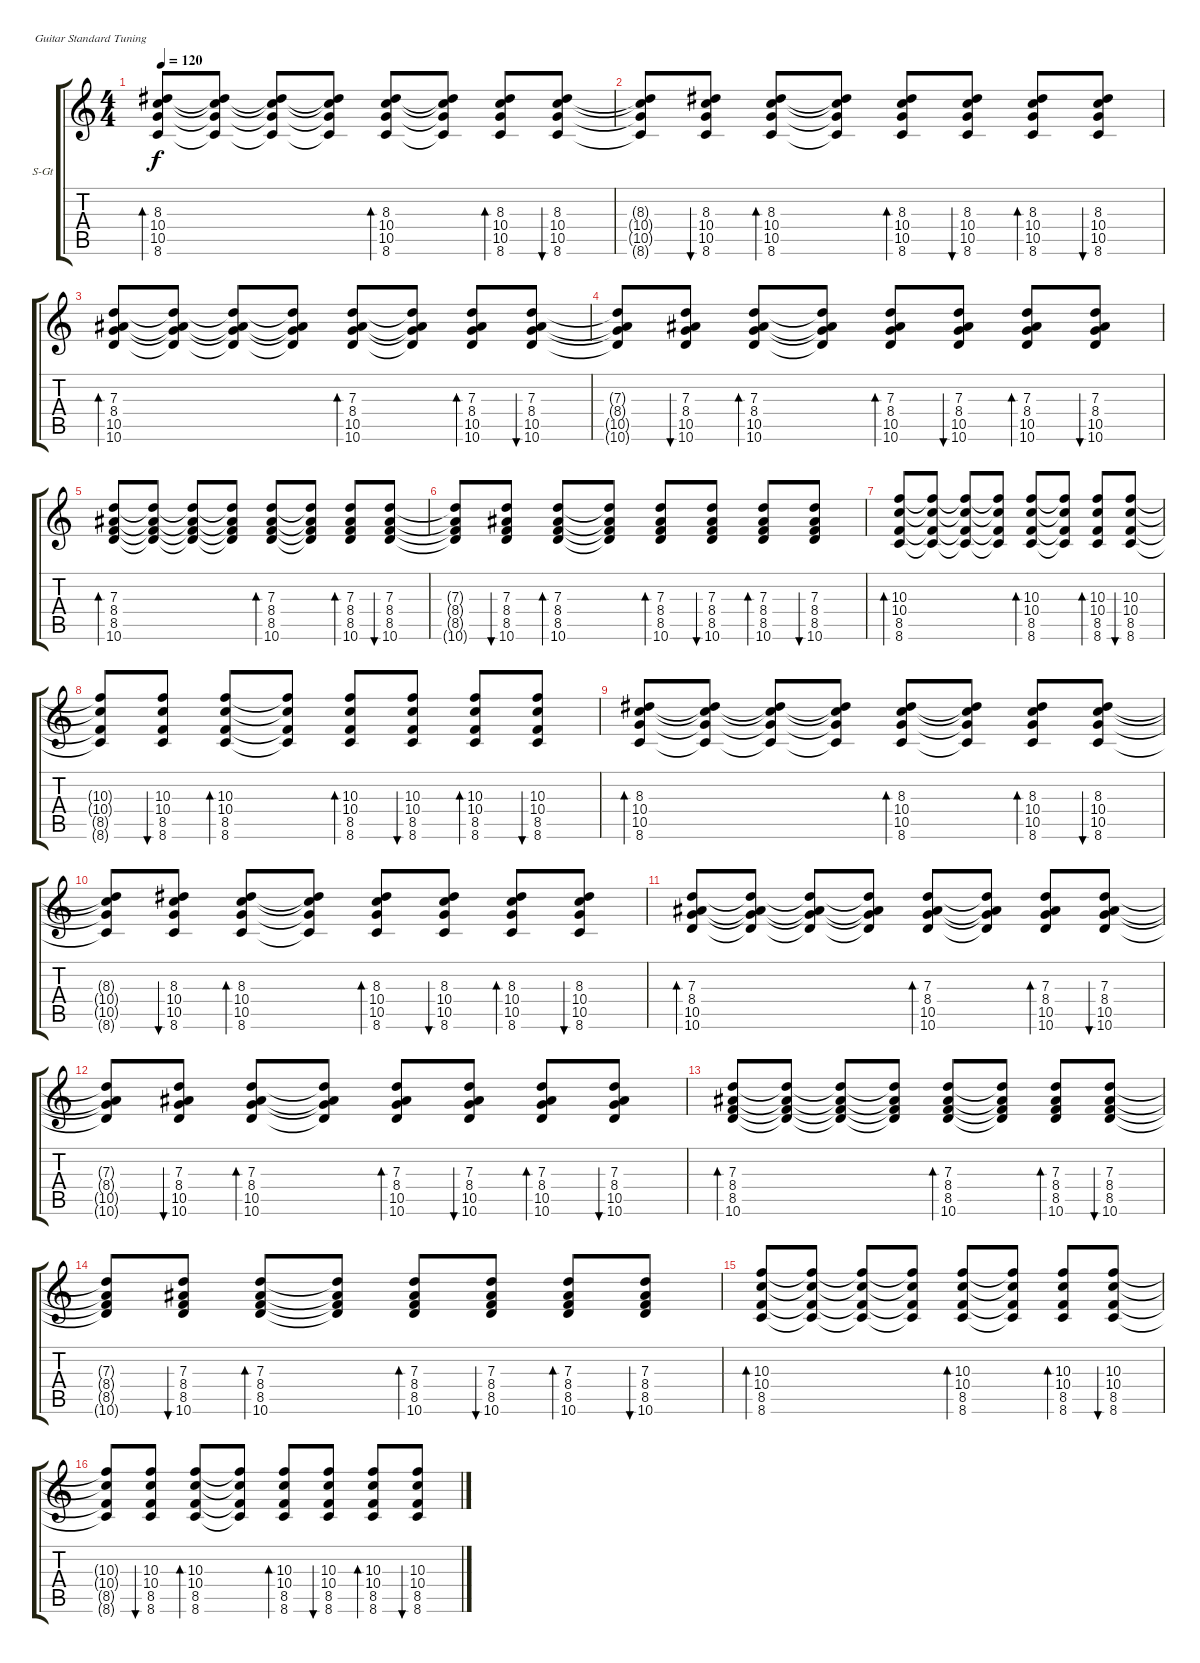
\defaultSystemsLayout 4
\bracketExtendMode groupsimilarinstruments
\firstSystemTrackNameOrientation horizontal
\otherSystemsTrackNameOrientation horizontal
\track ("Steel Guitar" "S-Gt") {instrument acousticguitarsteel}
\staff {score tabs}
\tuning (E4 B3 G3 D3 A2 E2)
\ts (4 4)
\tempo 120
\clef g2
\ks c
(8.3 10.4 10.5 8.6).8{bd 30 dy f} (8.3{t} 10.4{t} 10.5{t} 8.6{t}).8 (8.3{t} 10.4{t} 10.5{t} 8.6{t}).8 (8.3{t} 10.4{t} 10.5{t} 8.6{t}).8 (8.3 10.4 10.5 8.6).8{bd 30} (8.3{t} 10.4{t} 10.5{t} 8.6{t}).8 (8.3 10.4 10.5 8.6).8{bd 30} (8.3 10.4 10.5 8.6).8{bu 30} |
(8.3{t} 10.4{t} 10.5{t} 8.6{t}).8 (8.3 10.4 10.5 8.6).8{bu 30} (8.3 10.4 10.5 8.6).8{bd 30} (8.3{t} 10.4{t} 10.5{t} 8.6{t}).8 (8.3 10.4 10.5 8.6).8{bd 30} (8.3 10.4 10.5 8.6).8{bu 30} (8.3 10.4 10.5 8.6).8{bd 30} (8.3 10.4 10.5 8.6).8{bu 30} |
(7.3 8.4 10.5 10.6).8{bd 30} (7.3{t} 8.4{t} 10.5{t} 10.6{t}).8 (7.3{t} 8.4{t} 10.5{t} 10.6{t}).8 (7.3{t} 8.4{t} 10.5{t} 10.6{t}).8 (7.3 8.4 10.5 10.6).8{bd 30} (7.3{t} 8.4{t} 10.5{t} 10.6{t}).8 (7.3 8.4 10.5 10.6).8{bd 30} (7.3 8.4 10.5 10.6).8{bu 30} |
(7.3{t} 8.4{t} 10.5{t} 10.6{t}).8 (7.3 8.4 10.5 10.6).8{bu 30} (7.3 8.4 10.5 10.6).8{bd 30} (7.3{t} 8.4{t} 10.5{t} 10.6{t}).8 (7.3 8.4 10.5 10.6).8{bd 30} (7.3 8.4 10.5 10.6).8{bu 30} (7.3 8.4 10.5 10.6).8{bd 30} (7.3 8.4 10.5 10.6).8{bu 30} |
(7.3 8.4 8.5 10.6).8{bd 30} (7.3{t} 8.4{t} 8.5{t} 10.6{t}).8 (7.3{t} 8.4{t} 8.5{t} 10.6{t}).8 (7.3{t} 8.4{t} 8.5{t} 10.6{t}).8 (7.3 8.4 8.5 10.6).8{bd 30} (7.3{t} 8.4{t} 8.5{t} 10.6{t}).8 (7.3 8.4 8.5 10.6).8{bd 30} (7.3 8.4 8.5 10.6).8{bu 30} |
(7.3{t} 8.4{t} 8.5{t} 10.6{t}).8 (7.3 8.4 8.5 10.6).8{bu 30} (7.3 8.4 8.5 10.6).8{bd 30} (7.3{t} 8.4{t} 8.5{t} 10.6{t}).8 (7.3 8.4 8.5 10.6).8{bd 30} (7.3 8.4 8.5 10.6).8{bu 30} (7.3 8.4 8.5 10.6).8{bd 30} (7.3 8.4 8.5 10.6).8{bu 30} |
(10.3 10.4 8.5 8.6).8{bd 30} (10.3{t} 10.4{t} 8.5{t} 8.6{t}).8 (10.3{t} 10.4{t} 8.5{t} 8.6{t}).8 (10.3{t} 10.4{t} 8.5{t} 8.6{t}).8 (10.3 10.4 8.5 8.6).8{bd 30} (10.3{t} 10.4{t} 8.5{t} 8.6{t}).8 (10.3 10.4 8.5 8.6).8{bd 30} (10.3 10.4 8.5 8.6).8{bu 30} |
(10.3{t} 10.4{t} 8.5{t} 8.6{t}).8 (10.3 10.4 8.5 8.6).8{bu 30} (10.3 10.4 8.5 8.6).8{bd 30} (10.3{t} 10.4{t} 8.5{t} 8.6{t}).8 (10.3 10.4 8.5 8.6).8{bd 30} (10.3 10.4 8.5 8.6).8{bu 30} (10.3 10.4 8.5 8.6).8{bd 30} (10.3 10.4 8.5 8.6).8{bu 30} |
(8.3 10.4 10.5 8.6).8{bd 30} (8.3{t} 10.4{t} 10.5{t} 8.6{t}).8 (8.3{t} 10.4{t} 10.5{t} 8.6{t}).8 (8.3{t} 10.4{t} 10.5{t} 8.6{t}).8 (8.3 10.4 10.5 8.6).8{bd 30} (8.3{t} 10.4{t} 10.5{t} 8.6{t}).8 (8.3 10.4 10.5 8.6).8{bd 30} (8.3 10.4 10.5 8.6).8{bu 30} |
(8.3{t} 10.4{t} 10.5{t} 8.6{t}).8 (8.3 10.4 10.5 8.6).8{bu 30} (8.3 10.4 10.5 8.6).8{bd 30} (8.3{t} 10.4{t} 10.5{t} 8.6{t}).8 (8.3 10.4 10.5 8.6).8{bd 30} (8.3 10.4 10.5 8.6).8{bu 30} (8.3 10.4 10.5 8.6).8{bd 30} (8.3 10.4 10.5 8.6).8{bu 30} |
(7.3 8.4 10.5 10.6).8{bd 30} (7.3{t} 8.4{t} 10.5{t} 10.6{t}).8 (7.3{t} 8.4{t} 10.5{t} 10.6{t}).8 (7.3{t} 8.4{t} 10.5{t} 10.6{t}).8 (7.3 8.4 10.5 10.6).8{bd 30} (7.3{t} 8.4{t} 10.5{t} 10.6{t}).8 (7.3 8.4 10.5 10.6).8{bd 30} (7.3 8.4 10.5 10.6).8{bu 30} |
(7.3{t} 8.4{t} 10.5{t} 10.6{t}).8 (7.3 8.4 10.5 10.6).8{bu 30} (7.3 8.4 10.5 10.6).8{bd 30} (7.3{t} 8.4{t} 10.5{t} 10.6{t}).8 (7.3 8.4 10.5 10.6).8{bd 30} (7.3 8.4 10.5 10.6).8{bu 30} (7.3 8.4 10.5 10.6).8{bd 30} (7.3 8.4 10.5 10.6).8{bu 30} |
(7.3 8.4 8.5 10.6).8{bd 30} (7.3{t} 8.4{t} 8.5{t} 10.6{t}).8 (7.3{t} 8.4{t} 8.5{t} 10.6{t}).8 (7.3{t} 8.4{t} 8.5{t} 10.6{t}).8 (7.3 8.4 8.5 10.6).8{bd 30} (7.3{t} 8.4{t} 8.5{t} 10.6{t}).8 (7.3 8.4 8.5 10.6).8{bd 30} (7.3 8.4 8.5 10.6).8{bu 30} |
(7.3{t} 8.4{t} 8.5{t} 10.6{t}).8 (7.3 8.4 8.5 10.6).8{bu 30} (7.3 8.4 8.5 10.6).8{bd 30} (7.3{t} 8.4{t} 8.5{t} 10.6{t}).8 (7.3 8.4 8.5 10.6).8{bd 30} (7.3 8.4 8.5 10.6).8{bu 30} (7.3 8.4 8.5 10.6).8{bd 30} (7.3 8.4 8.5 10.6).8{bu 30} |
(10.3 10.4 8.5 8.6).8{bd 30} (10.3{t} 10.4{t} 8.5{t} 8.6{t}).8 (10.3{t} 10.4{t} 8.5{t} 8.6{t}).8 (10.3{t} 10.4{t} 8.5{t} 8.6{t}).8 (10.3 10.4 8.5 8.6).8{bd 30} (10.3{t} 10.4{t} 8.5{t} 8.6{t}).8 (10.3 10.4 8.5 8.6).8{bd 30} (10.3 10.4 8.5 8.6).8{bu 30} |
(10.3{t} 10.4{t} 8.5{t} 8.6{t}).8 (10.3 10.4 8.5 8.6).8{bu 30} (10.3 10.4 8.5 8.6).8{bd 30} (10.3{t} 10.4{t} 8.5{t} 8.6{t}).8 (10.3 10.4 8.5 8.6).8{bd 30} (10.3 10.4 8.5 8.6).8{bu 30} (10.3 10.4 8.5 8.6).8{bd 30} (10.3 10.4 8.5 8.6).8{bu 30}
